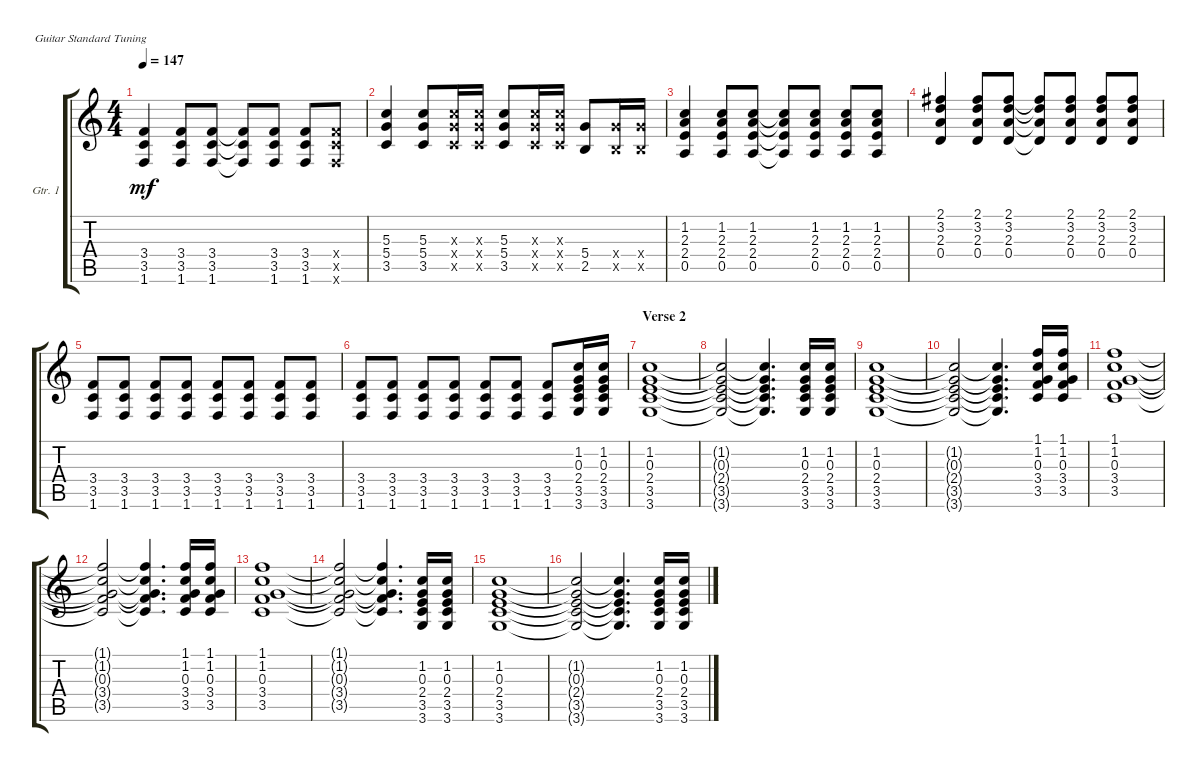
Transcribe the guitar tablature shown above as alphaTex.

\defaultSystemsLayout 4
\bracketExtendMode groupsimilarinstruments
\firstSystemTrackNameOrientation horizontal
\otherSystemsTrackNameOrientation horizontal
\track ("Guitar 1" "Gtr. 1") {instrument distortionguitar}
\staff {score tabs}
\tuning (E4 B3 G3 D3 A2 E2)
\ts (4 4)
\tempo 147
\clef g2
\ks c
(1.6 3.5 3.4).4{dy mf} (1.6 3.5 3.4).8 (1.6 3.5 3.4).8 (1.6{t} 3.5{t} 3.4{t}).8 (1.6 3.5 3.4).8 (1.6 3.5 3.4).8 (1.6{x} 3.5{x} 3.4{x}).8 |
(3.5 5.4 5.3).4 (3.5 5.4 5.3).8 (3.5{x} 5.4{x} 5.3{x}).16 (3.5{x} 5.4{x} 5.3{x}).16 (3.5 5.4 5.3).8 (3.5{x} 5.4{x} 5.3{x}).16 (3.5{x} 5.4{x} 5.3{x}).16 (5.4 2.5).8 (5.4{x} 2.5{x}).16 (5.4{x} 2.5{x}).16 |
(0.5 2.4 2.3 1.2).4 (0.5 2.4 2.3 1.2).8 (0.5 2.4 2.3 1.2).8 (0.5{t} 2.4{t} 2.3{t} 1.2{t}).8 (0.5 2.4 2.3 1.2).8 (0.5 2.4 2.3 1.2).8 (0.5 2.4 2.3 1.2).8 |
(2.1 3.2 2.3 0.4).4 (2.1 3.2 2.3 0.4).8 (2.1 3.2 2.3 0.4).8 (2.1{t} 3.2{t} 2.3{t} 0.4{t}).8 (2.1 3.2 2.3 0.4).8 (2.1 3.2 2.3 0.4).8 (2.1 3.2 2.3 0.4).8 |
(3.4 3.5 1.6).8 (3.4 3.5 1.6).8 (3.4 3.5 1.6).8 (3.4 3.5 1.6).8 (3.4 3.5 1.6).8 (3.4 3.5 1.6).8 (3.4 3.5 1.6).8 (3.4 3.5 1.6).8 |
(3.4 3.5 1.6).8 (3.4 3.5 1.6).8 (3.4 3.5 1.6).8 (3.4 3.5 1.6).8 (3.4 3.5 1.6).8 (3.4 3.5 1.6).8 (3.4 3.5 1.6).8 (3.6 3.5 2.4 0.3 1.2).16 (3.6 3.5 2.4 0.3 1.2).16 |
\section ("" "Verse 2")
(1.2 0.3 2.4 3.5 3.6).1 |
(1.2{t} 0.3{t} 2.4{t} 3.5{t} 3.6{t}).2 (1.2{t} 0.3{t} 2.4{t} 3.5{t} 3.6{t}).4{d} (1.2 0.3 2.4 3.5 3.6).16 (1.2 0.3 2.4 3.5 3.6).16 |
(1.2 0.3 2.4 3.5 3.6).1 |
(1.2{t} 0.3{t} 2.4{t} 3.5{t} 3.6{t}).2 (1.2{t} 0.3{t} 2.4{t} 3.5{t} 3.6{t}).4{d} (1.1 1.2 0.3 3.4 3.5).16 (1.1 1.2 0.3 3.4 3.5).16 |
(3.5 3.4 0.3 1.2 1.1).1 |
(1.1{t} 1.2{t} 0.3{t} 3.4{t} 3.5{t}).2 (1.1{t} 1.2{t} 0.3{t} 3.4{t} 3.5{t}).4{d} (1.1 1.2 0.3 3.4 3.5).16 (1.1 1.2 0.3 3.4 3.5).16 |
(3.5 3.4 0.3 1.2 1.1).1 |
(1.1{t} 1.2{t} 0.3{t} 3.4{t} 3.5{t}).2 (1.1{t} 1.2{t} 0.3{t} 3.4{t} 3.5{t}).4{d} (1.2 0.3 2.4 3.5 3.6).16 (1.2 0.3 2.4 3.5 3.6).16 |
(1.2 0.3 2.4 3.5 3.6).1 |
(1.2{t} 0.3{t} 2.4{t} 3.5{t} 3.6{t}).2 (1.2{t} 0.3{t} 2.4{t} 3.5{t} 3.6{t}).4{d} (1.2 0.3 2.4 3.5 3.6).16 (1.2 0.3 2.4 3.5 3.6).16
